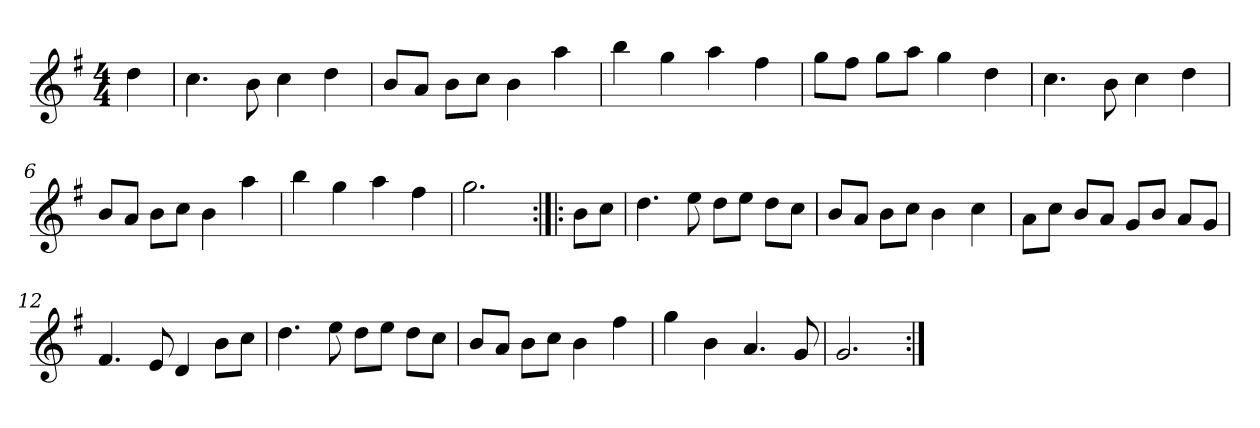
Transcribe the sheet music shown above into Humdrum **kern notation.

**kern
*part1
*staff1
*clefG2
*k[f#]
*G:
*M4/4
*MM120
=
4dd
=1
4.cc
8b
4cc
4dd
=2
8b/L
8a/J
8b\L
8cc\J
4b
4aa
=3
4bb
4gg
4aa
4ff#
=4
8gg\L
8ff#\J
8gg\L
8aa\J
4gg
4dd
=5
4.cc
8b
4cc
4dd
=6
8b/L
8a/J
8b\L
8cc\J
4b
4aa
=7
4bb
4gg
4aa
4ff#
=8
2.gg
=:|!|:
8b\L
8cc\J
=9
4.dd
8ee
8dd\L
8ee\J
8dd\L
8cc\J
=10
8b/L
8a/J
8b\L
8cc\J
4b
4cc
=11
8a\L
8cc\J
8b/L
8a/J
8g/L
8b/J
8a/L
8g/J
=12
4.f#
8e
4d
8b\L
8cc\J
=13
4.dd
8ee
8dd\L
8ee\J
8dd\L
8cc\J
=14
8b/L
8a/J
8b\L
8cc\J
4b
4ff#
=15
4gg
4b
4.a
8g
=16
2.g
=:|!
*-
